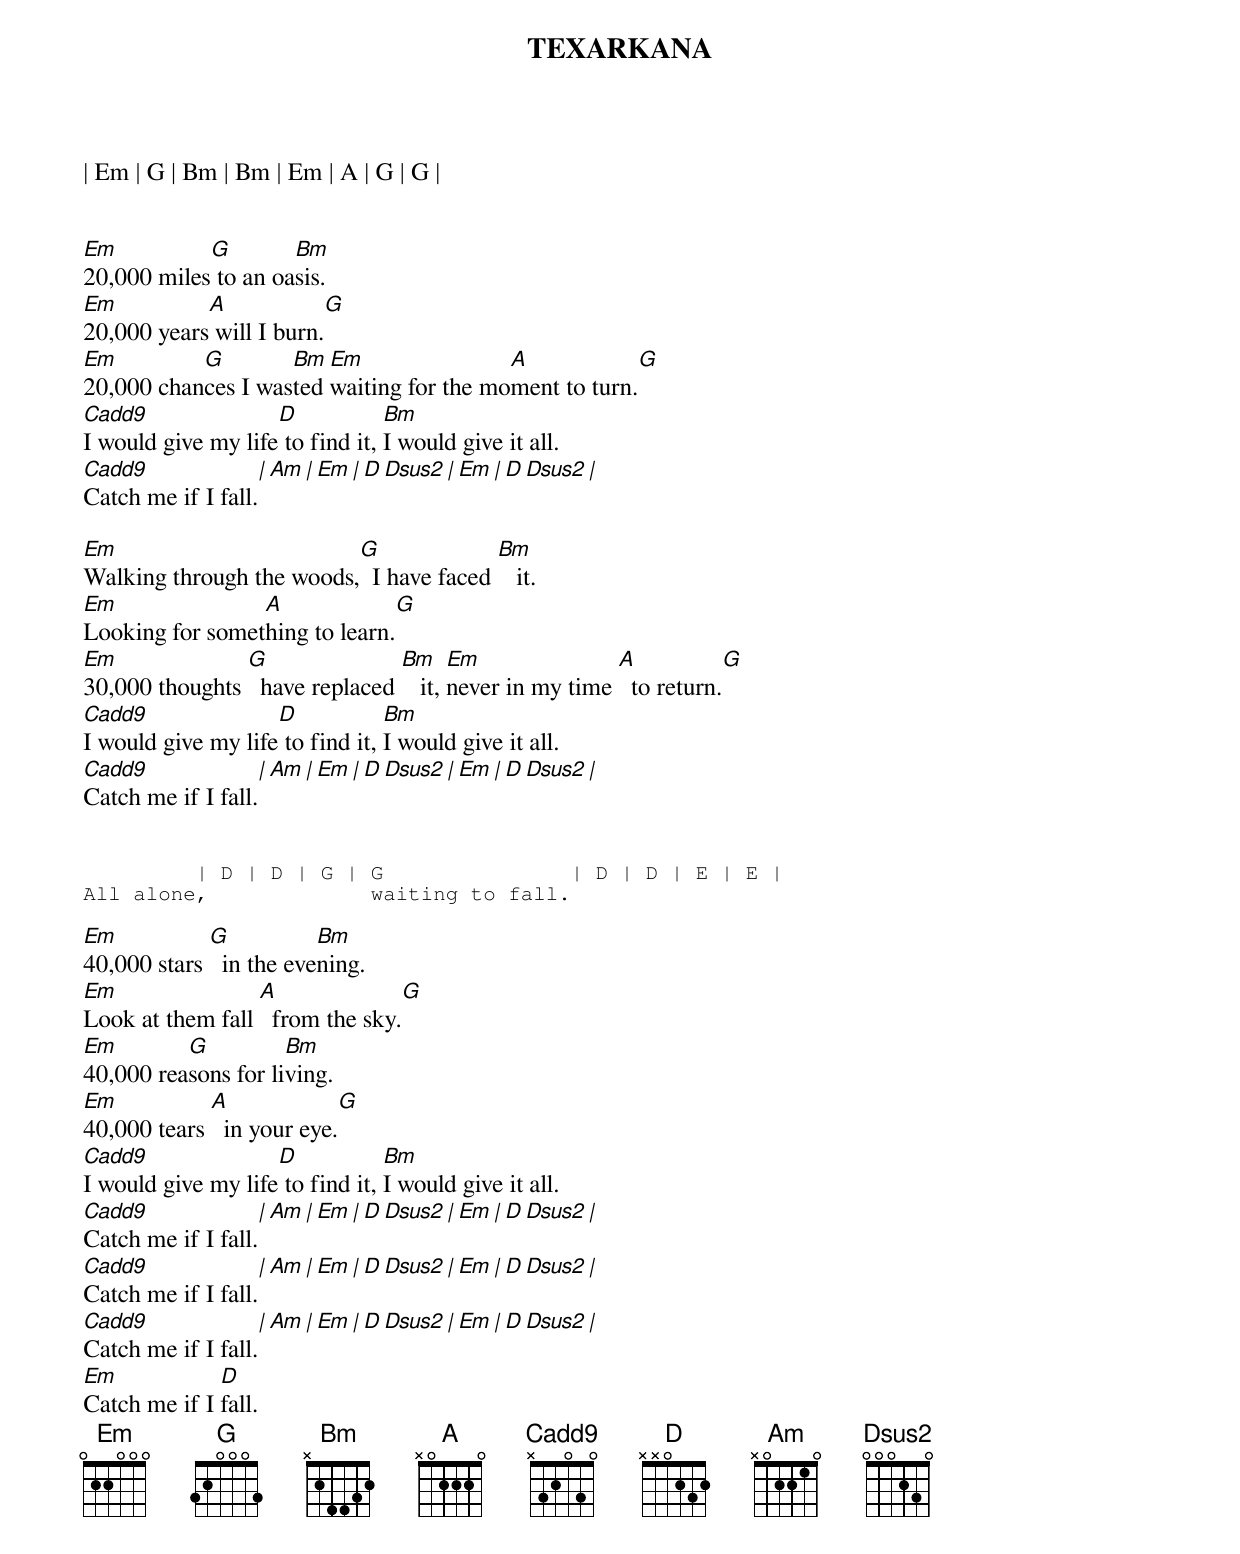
TEXARKANA



| Em | G | Bm | Bm | Em | A | G | G |


Em          G        Bm
20,000 miles to an oasis.
Em          A            G
20,000 years will I burn.
Em         G        Bm  Em                A             G
20,000 chances I wasted waiting for the moment to turn.
Cadd9               D            Bm
I would give my life to find it, I would give it all.
Cadd9               | Am | Em | D Dsus2 | Em | D Dsus2 |
Catch me if I fall.

Em                        G              Bm
Walking through the woods,  I have faced    it.
Em               A              G
Looking for something to learn.
Em              G               Bm     Em               A            G
30,000 thoughts   have replaced    it, never in my time   to return.
Cadd9               D            Bm
I would give my life to find it, I would give it all.
Cadd9               | Am | Em | D Dsus2 | Em | D Dsus2 |
Catch me if I fall.

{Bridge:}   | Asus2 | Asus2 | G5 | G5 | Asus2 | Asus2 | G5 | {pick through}

         | D | D | G | G               | D | D | E | E |
All alone,             waiting to fall.

Em           G           Bm
40,000 stars   in the evening.
Em                A               G
Look at them fall   from the sky.
Em        G          Bm
40,000 reasons for living.
Em           A              G
40,000 tears   in your eye.
Cadd9               D            Bm
I would give my life to find it, I would give it all.
Cadd9               | Am | Em | D Dsus2 | Em | D Dsus2 |
Catch me if I fall.
Cadd9               | Am | Em | D Dsus2 | Em | D Dsus2 |
Catch me if I fall.
Cadd9               | Am | Em | D Dsus2 | Em | D Dsus2 |
Catch me if I fall.
Em            D
Catch me if I fall.
